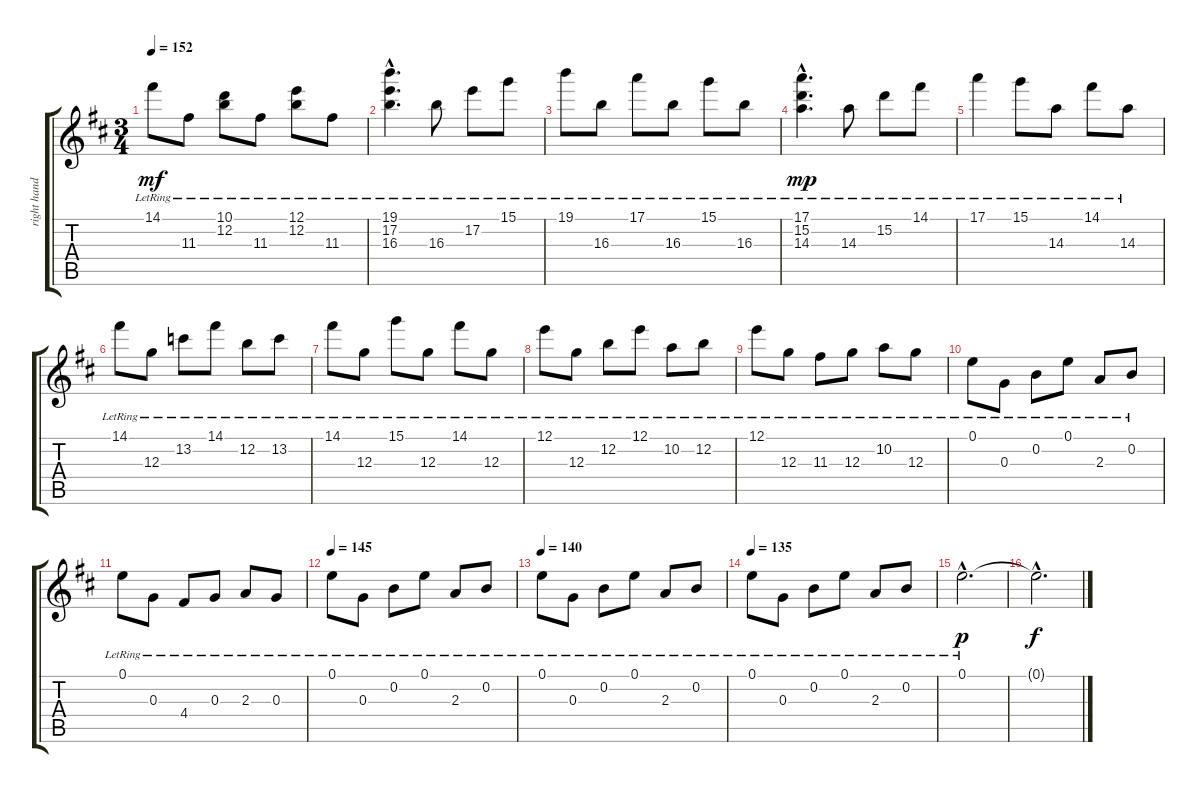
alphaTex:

\track ("right hand" "right hand") {instrument acousticgrandpiano}
\staff {score tabs}
\tuning (E5 B4 G4 D4 A3 E3) {hide}
\ts (3 4)
\tempo 152
\clef g2
\ks d
14.1{lr}.8{dy mf} 11.3{lr}.8 (10.1{lr} 12.2{lr}).8 11.3{lr}.8 (12.1{lr} 12.2{lr}).8 11.3{lr}.8 |
(19.1{hac lr} 17.2{hac lr} 16.3{hac lr}).4{d} 16.3{lr}.8 17.2{lr}.8 15.1{lr}.8 |
19.1{lr}.8 16.3{lr}.8 17.1{lr}.8 16.3{lr}.8 15.1{lr}.8 16.3{lr}.8 |
(17.1{hac lr} 15.2{hac lr} 14.3{hac lr}).4{d dy mp} 14.3{lr}.8 15.2{lr}.8 14.1{lr}.8 |
17.1{lr}.4 15.1{lr}.8 14.3{lr}.8 14.1{lr}.8 14.3{lr}.8 |
14.1{lr}.8 12.3{lr}.8 13.2{lr}.8 14.1{lr}.8 12.2{lr}.8 13.2{lr}.8 |
14.1{lr}.8 12.3{lr}.8 15.1{lr}.8 12.3{lr}.8 14.1{lr}.8 12.3{lr}.8 |
12.1{lr}.8 12.3{lr}.8 12.2{lr}.8 12.1{lr}.8 10.2{lr}.8 12.2{lr}.8 |
12.1{lr}.8 12.3{lr}.8 11.3{lr}.8 12.3{lr}.8 10.2{lr}.8 12.3{lr}.8 |
0.1{lr}.8 0.3{lr}.8 0.2{lr}.8 0.1{lr}.8 2.3{lr}.8 0.2{lr}.8 |
0.1{lr}.8 0.3{lr}.8 4.4{lr}.8 0.3{lr}.8 2.3{lr}.8 0.3{lr}.8 |
\tempo 145
0.1{lr}.8 0.3{lr}.8 0.2{lr}.8 0.1{lr}.8 2.3{lr}.8 0.2{lr}.8 |
\tempo 140
0.1{lr}.8 0.3{lr}.8 0.2{lr}.8 0.1{lr}.8 2.3{lr}.8 0.2{lr}.8 |
\tempo 135
0.1{lr}.8 0.3{lr}.8 0.2{lr}.8 0.1{lr}.8 2.3{lr}.8 0.2{lr}.8 |
0.1{hac lr}.2{d dy p} |
0.1{hac t}.2{d dy f}
